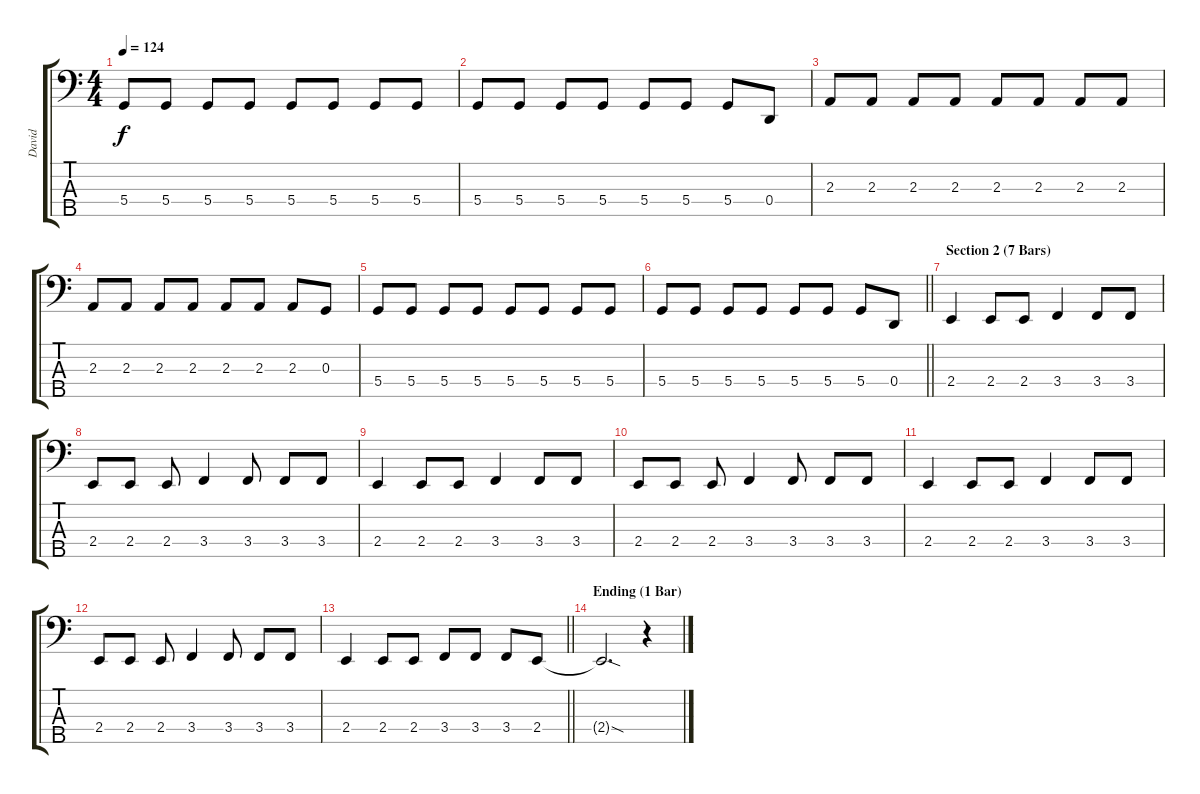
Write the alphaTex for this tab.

\track ("David" "David") {instrument electricbasspick}
\staff {score tabs}
\tuning (F2 C2 G1 D1 A0) {hide}
\ts (4 4)
\tempo 124
\clef f4
\ks c
5.4.8{dy f} 5.4.8 5.4.8 5.4.8 5.4.8 5.4.8 5.4.8 5.4.8 |
5.4.8 5.4.8 5.4.8 5.4.8 5.4.8 5.4.8 5.4.8 0.4.8 |
2.3.8 2.3.8 2.3.8 2.3.8 2.3.8 2.3.8 2.3.8 2.3.8 |
2.3.8 2.3.8 2.3.8 2.3.8 2.3.8 2.3.8 2.3.8 0.3.8 |
5.4.8 5.4.8 5.4.8 5.4.8 5.4.8 5.4.8 5.4.8 5.4.8 |
\barLineRight lightlight
5.4.8 5.4.8 5.4.8 5.4.8 5.4.8 5.4.8 5.4.8 0.4.8 |
\section ("" "Section 2 (7 Bars)")
2.4.4 2.4.8 2.4.8 3.4.4 3.4.8 3.4.8 |
2.4.8 2.4.8 2.4.8 3.4.4 3.4.8 3.4.8 3.4.8 |
2.4.4 2.4.8 2.4.8 3.4.4 3.4.8 3.4.8 |
2.4.8 2.4.8 2.4.8 3.4.4 3.4.8 3.4.8 3.4.8 |
2.4.4 2.4.8 2.4.8 3.4.4 3.4.8 3.4.8 |
2.4.8 2.4.8 2.4.8 3.4.4 3.4.8 3.4.8 3.4.8 |
\barLineRight lightlight
2.4.4 2.4.8 2.4.8 3.4.8 3.4.8 3.4.8 2.4.8 |
\section ("" "Ending (1 Bar)")
2.4{sod t}.2{d} r.4
